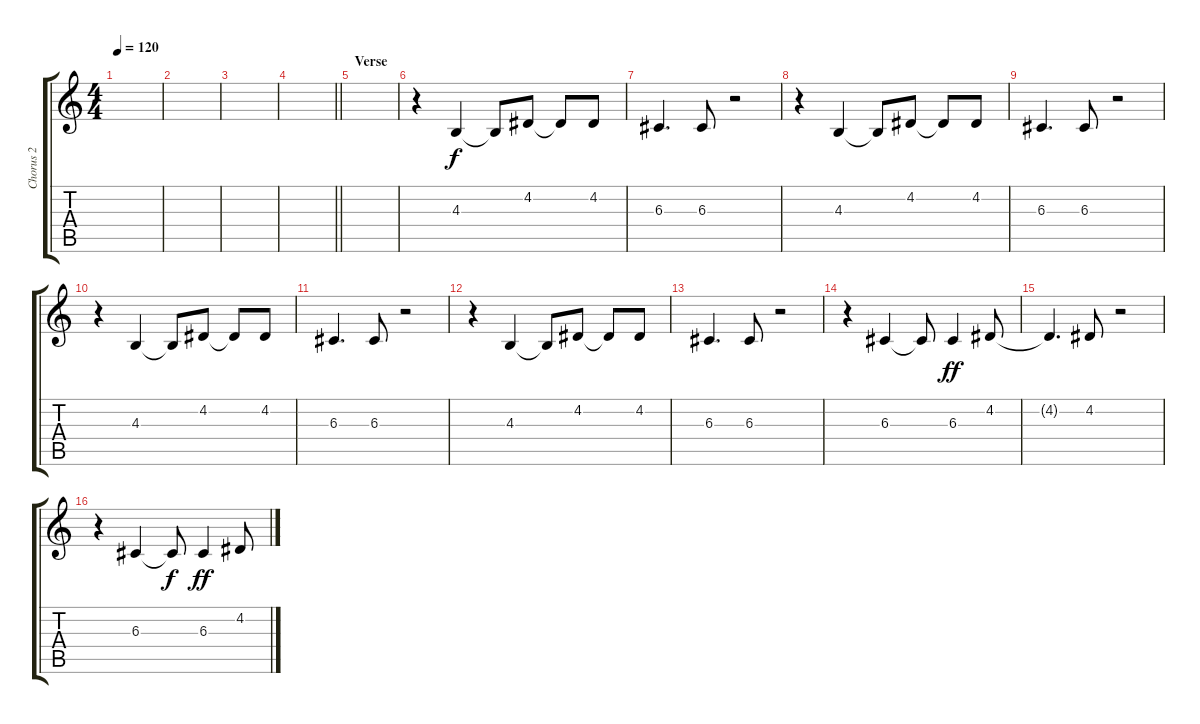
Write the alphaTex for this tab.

\track ("Chorus 2" "Chorus 2") {instrument synthvoice}
\staff {score tabs}
\tuning (E4 B3 G3 D3 A2 E2) {hide}
\ts (4 4)
\tempo 120
\clef g2
\ks c
|
|
|
\barLineRight lightlight
|
\section ("" "Verse")
|
r.4 4.3.4 4.3{t}.8 4.2.8 4.2{t}.8 4.2.8 |
6.3.4{d} 6.3.8 r.2 |
r.4 4.3.4 4.3{t}.8 4.2.8 4.2{t}.8 4.2.8 |
6.3.4{d} 6.3.8 r.2 |
r.4 4.3.4 4.3{t}.8 4.2.8 4.2{t}.8 4.2.8 |
6.3.4{d} 6.3.8 r.2 |
r.4 4.3.4 4.3{t}.8 4.2.8 4.2{t}.8 4.2.8 |
6.3.4{d} 6.3.8 r.2 |
r.4 6.3.4 6.3{t}.8{dy f} 6.3.4{dy ff} 4.2.8 |
4.2{t}.4{d} 4.2.8 r.2 |
r.4 6.3.4 6.3{t}.8{dy f} 6.3.4{dy ff} 4.2.8
